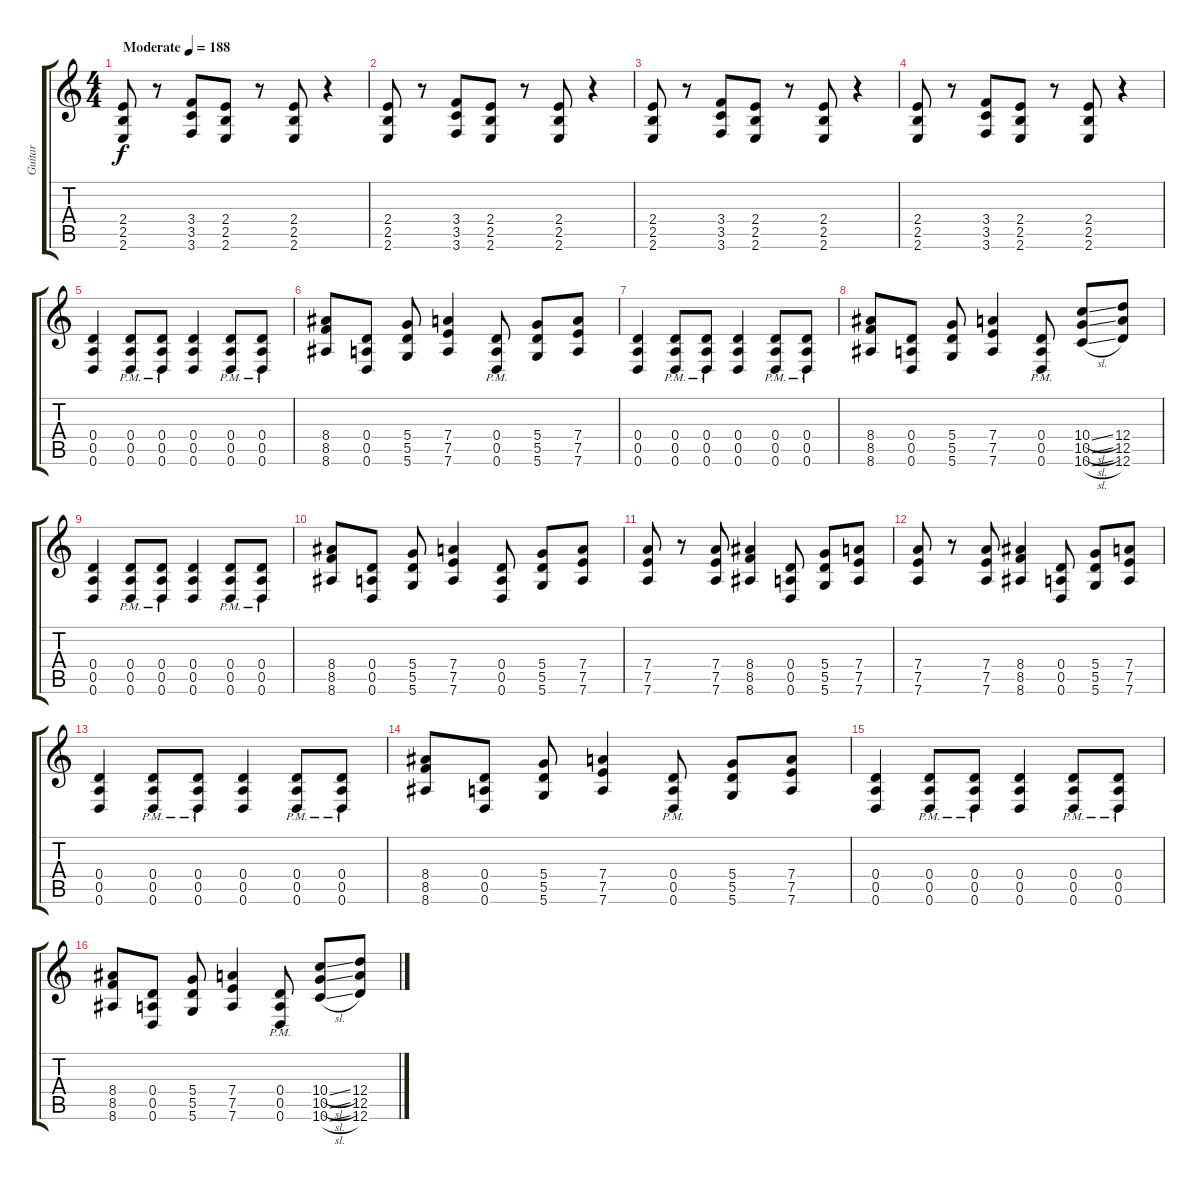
\track ("Guitar" "Guitar") {instrument distortionguitar}
\staff {score tabs}
\tuning (E4 B3 G3 D3 A2 D2) {hide}
\ts (4 4)
\tempo (188 "Moderate")
\clef g2
\ks c
(2.4 2.5 2.6).8{dy f instrument distortionguitar} r.8 (3.4 3.5 3.6).8 (2.4 2.5 2.6).8 r.8 (2.4 2.5 2.6).8 r.4 |
(2.4 2.5 2.6).8 r.8 (3.4 3.5 3.6).8 (2.4 2.5 2.6).8 r.8 (2.4 2.5 2.6).8 r.4 |
(2.4 2.5 2.6).8 r.8 (3.4 3.5 3.6).8 (2.4 2.5 2.6).8 r.8 (2.4 2.5 2.6).8 r.4 |
(2.4 2.5 2.6).8 r.8 (3.4 3.5 3.6).8 (2.4 2.5 2.6).8 r.8 (2.4 2.5 2.6).8 r.4 |
(0.4 0.5 0.6).4 (0.4{pm} 0.5{pm} 0.6{pm}).8 (0.4{pm} 0.5{pm} 0.6{pm}).8 (0.4 0.5 0.6).4 (0.4{pm} 0.5{pm} 0.6{pm}).8 (0.4{pm} 0.5{pm} 0.6{pm}).8 |
(8.4 8.5 8.6).8 (0.4 0.5 0.6).8 (5.4 5.5 5.6).8 (7.4 7.5 7.6).4 (0.4{pm} 0.5{pm} 0.6{pm}).8 (5.4 5.5 5.6).8 (7.4 7.5 7.6).8 |
(0.4 0.5 0.6).4 (0.4{pm} 0.5{pm} 0.6{pm}).8 (0.4{pm} 0.5{pm} 0.6{pm}).8 (0.4 0.5 0.6).4 (0.4{pm} 0.5{pm} 0.6{pm}).8 (0.4{pm} 0.5{pm} 0.6{pm}).8 |
(8.4 8.5 8.6).8 (0.4 0.5 0.6).8 (5.4 5.5 5.6).8 (7.4 7.5 7.6).4 (0.4{pm} 0.5{pm} 0.6{pm}).8 (10.4{sl} 10.5{sl} 10.6{sl}).8 (12.4 12.5 12.6).8 |
(0.4 0.5 0.6).4 (0.4{pm} 0.5{pm} 0.6{pm}).8 (0.4{pm} 0.5{pm} 0.6{pm}).8 (0.4 0.5 0.6).4 (0.4{pm} 0.5{pm} 0.6{pm}).8 (0.4{pm} 0.5{pm} 0.6{pm}).8 |
(8.4 8.5 8.6).8 (0.4 0.5 0.6).8 (5.4 5.5 5.6).8 (7.4 7.5 7.6).4 (0.4 0.5 0.6).8 (5.4 5.5 5.6).8 (7.4 7.5 7.6).8 |
(7.4 7.5 7.6).8 r.8 (7.4 7.5 7.6).8 (8.4 8.5 8.6).4 (0.4 0.5 0.6).8 (5.4 5.5 5.6).8 (7.4 7.5 7.6).8 |
(7.4 7.5 7.6).8 r.8 (7.4 7.5 7.6).8 (8.4 8.5 8.6).4 (0.4 0.5 0.6).8 (5.4 5.5 5.6).8 (7.4 7.5 7.6).8 |
(0.4 0.5 0.6).4 (0.4{pm} 0.5{pm} 0.6{pm}).8 (0.4{pm} 0.5{pm} 0.6{pm}).8 (0.4 0.5 0.6).4 (0.4{pm} 0.5{pm} 0.6{pm}).8 (0.4{pm} 0.5{pm} 0.6{pm}).8 |
(8.4 8.5 8.6).8 (0.4 0.5 0.6).8 (5.4 5.5 5.6).8 (7.4 7.5 7.6).4 (0.4{pm} 0.5{pm} 0.6{pm}).8 (5.4 5.5 5.6).8 (7.4 7.5 7.6).8 |
(0.4 0.5 0.6).4 (0.4{pm} 0.5{pm} 0.6{pm}).8 (0.4{pm} 0.5{pm} 0.6{pm}).8 (0.4 0.5 0.6).4 (0.4{pm} 0.5{pm} 0.6{pm}).8 (0.4{pm} 0.5{pm} 0.6{pm}).8 |
(8.4 8.5 8.6).8 (0.4 0.5 0.6).8 (5.4 5.5 5.6).8 (7.4 7.5 7.6).4 (0.4{pm} 0.5{pm} 0.6{pm}).8 (10.4{sl} 10.5{sl} 10.6{sl}).8 (12.4 12.5 12.6).8
